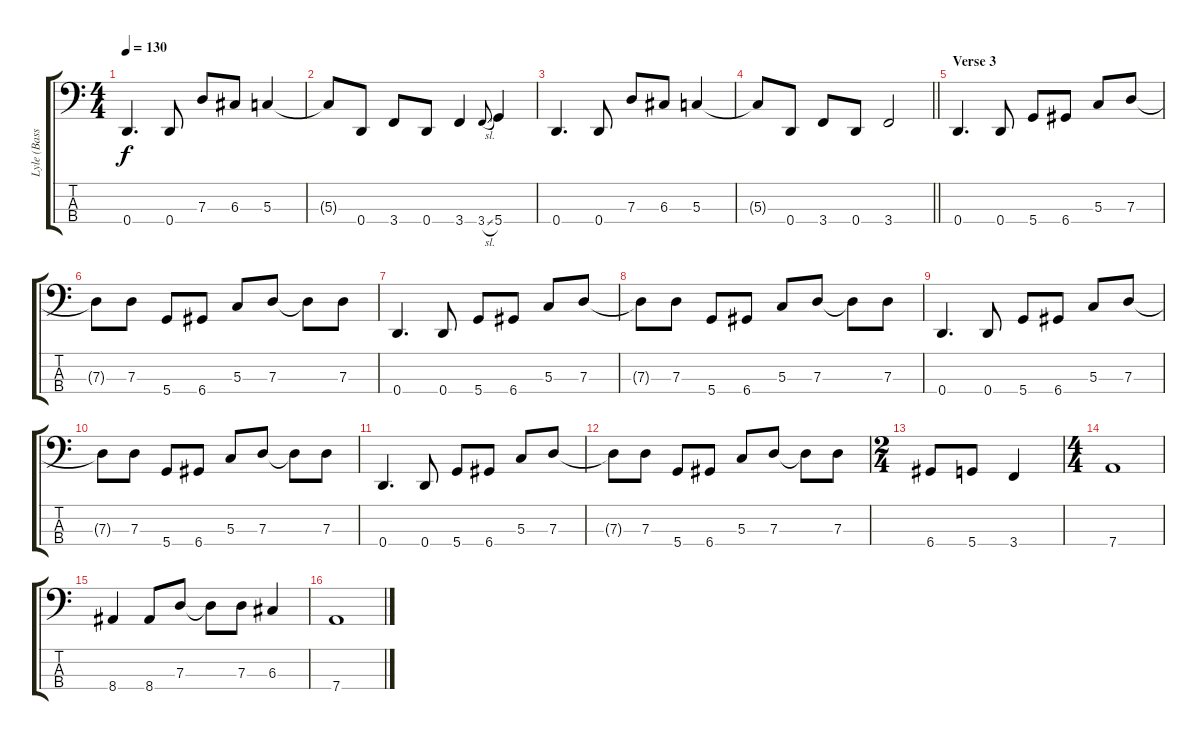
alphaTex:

\track ("Lyle (Bass)" "Lyle (Bass") {instrument electricbassfinger}
\staff {score tabs}
\tuning (F2 C2 G1 D1) {hide}
\ts (4 4)
\tempo 130
\clef f4
\ks c
0.4.4{d dy f} 0.4.8 7.3.8 6.3.8 5.3.4 |
5.3{t}.8{beam merge} 0.4.8 3.4.8 0.4.8 3.4.4 3.4{sl}.8{gr onbeat} 5.4.4 |
0.4.4{d} 0.4.8 7.3.8 6.3.8 5.3.4 |
\barLineRight lightlight
5.3{t}.8{beam merge} 0.4.8 3.4.8 0.4.8 3.4.2 |
\section ("" "Verse 3")
0.4.4{d} 0.4.8 5.4.8 6.4.8 5.3.8 7.3.8 |
7.3{t}.8{beam merge} 7.3.8 5.4.8 6.4.8 5.3.8 7.3.8 7.3{t}.8 7.3.8 |
0.4.4{d} 0.4.8 5.4.8 6.4.8 5.3.8 7.3.8 |
7.3{t}.8{beam merge} 7.3.8 5.4.8 6.4.8 5.3.8 7.3.8 7.3{t}.8 7.3.8 |
0.4.4{d} 0.4.8 5.4.8 6.4.8 5.3.8 7.3.8 |
7.3{t}.8{beam merge} 7.3.8 5.4.8 6.4.8 5.3.8 7.3.8 7.3{t}.8 7.3.8 |
0.4.4{d} 0.4.8 5.4.8 6.4.8 5.3.8 7.3.8 |
7.3{t}.8 7.3.8 5.4.8 6.4.8 5.3.8 7.3.8 7.3{t}.8 7.3.8 |
\ts (2 4)
6.4.8 5.4.8 3.4.4 |
\ts (4 4)
7.4.1 |
8.4.4 8.4.8 7.3.8 7.3{t}.8 7.3.8 6.3.4 |
7.4.1
